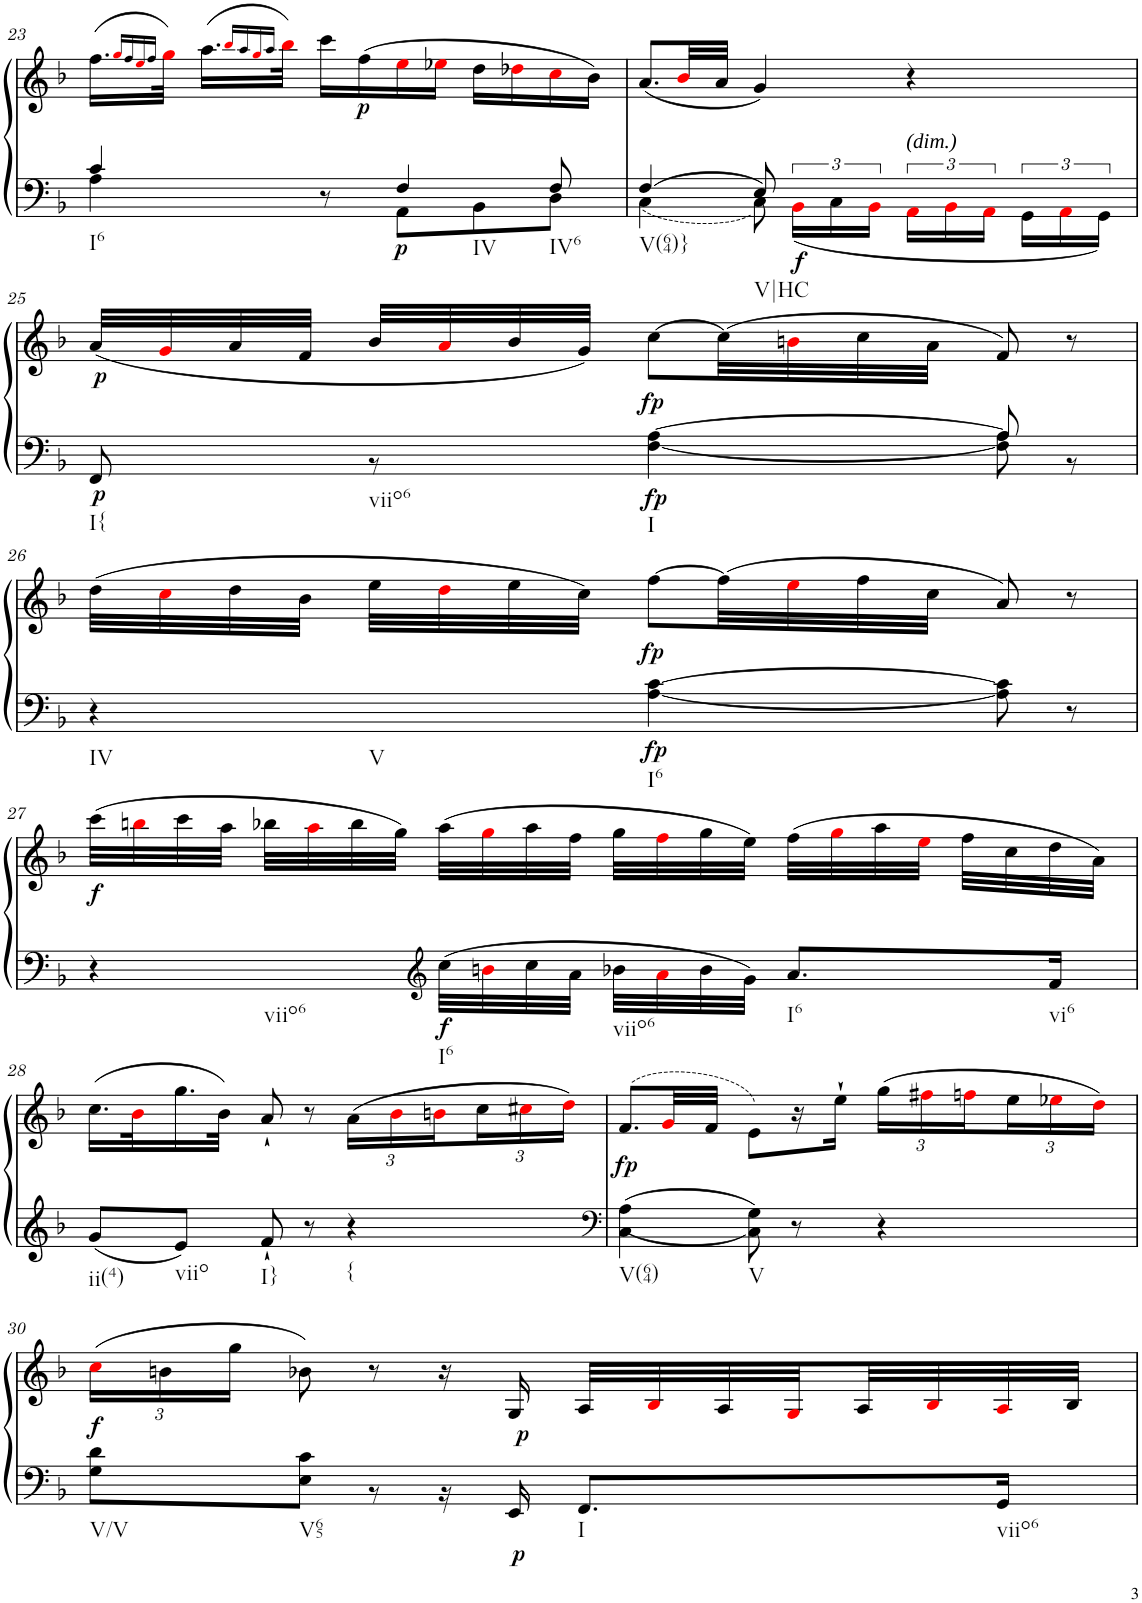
**kern	**kern	**dynam
*part1	*part1	*part1
*staff2	*staff1	*staff1/2
*I"Klavier linke Hand	*	*
!!LO:PB:g=z
*clefF4	*clefG2	*
*k[b-]	*k[b-]	*
*M3/4	*M3/4	*
=23	=23	=23
*^	*	*
!LO:TX:b:t=I6	!	!	!
4c/	4A\	(16.ff\LL	.
.	.	16qggi/LL	.
.	.	16qff/	.
.	.	16qeei/	.
.	.	16qff/JJ	.
.	.	32ggi\JJk)	.
.	.	(16.aa\LL	.
.	.	16qbb-i/LL	.
.	.	16qaa/	.
.	.	16qggi/	.
.	.	16qaa/JJ	.
.	.	32bb-i\JJk)	.
8r	8ryy	16ccc\LL	.
!	!	!	!LO:DY:b
.	.	(16ff\	p
!LO:TX:b:t=IV	!	!	!
!	!	!	!LO:DY:b=2
4F/	8AA\L	16eei\	p
.	.	16ee-Xi\JJ	.
.	8BB-\	16dd\LL	.
.	.	16dd-Xi\	.
!LO:TX:b:t=IV6	!	!	!
8F/	8D\J	16cci\	.
.	.	16b-\JJ)	.
=24	=24	=24	=24
!LO:TX:b:t=V(64)}	!	!	!
4F/	4C\	(8.a/L	.
.	.	32b-i/LL	.
.	.	32a/JJJ	.
!LO:TX:b:t=V|HC	!	!	!
8E/	8C\	4g/)	.
!	!	!	!LO:DY:b=2
8ryy	24BB-i\LL	.	f
.	24C\	.	.
.	24BB-i\JJ	.	.
!	!	!LO:TX:b:i:t=(dim.)	!
4ryy	24AAi\LL	4r	.
.	24BB-i\	.	.
.	24AAi\JJ	.	.
.	24GG\LL	.	.
.	24AAi\	.	.
.	24GG\JJ	.	.
!!LO:LB:g=z
=25	=25	=25	=25
!LO:TX:b:t=I{	!	!	!
!LO:TX:b:t=viio6	!	!	!
!	!	!	!LO:DY:b=2
!	!	!	!LO:DY:n=1:b
4ryy	8FF/	(32a/LLL	p p
.	.	32gi/	.
.	.	32a/	.
.	.	32f/JJJ	.
.	8r	32b-/LLL	.
.	.	32ai/	.
.	.	32b-/	.
.	.	32g/JJJ)	.
!LO:TX:b:t=I	!	!	!
!	!	!	!LO:DY:n=2:b=2
!	!	!	!LO:DY:n=3:b
[>4A\	[4F\	[8cc\L	fp fp
.	.	(32cc\LL]	.
.	.	32bni\	.
.	.	32cc\	.
.	.	32a\JJJ	.
8A/]	8F\] 8A\	8f/)	.
8ryy	8r	8r	.
!!LO:LB:g=z
=26	=26	=26	=26
!LO:TX:b:t=IV	!	!	!
!LO:TX:b:t=V	!	!	!
*v	*v	*	*
4r	(32dd\LLL	.
.	32cci\	.
.	32dd\	.
.	32b-\JJJ	.
.	32ee\LLL	.
.	32ddi\	.
.	32ee\	.
.	32cc\JJJ)	.
!LO:TX:b:t=I6	!	!
!	!	!LO:DY:b=2
!	!	!LO:DY:n=1:b
[4A\ [4c\	[8ff\L	fp fp
.	(32ff\LL]	.
.	32eei\	.
.	32ff\	.
.	32cc\JJJ	.
8A\] 8c\]	8a/)	.
8r	8r	.
!!LO:LB:g=z
=27	=27	=27
!LO:TX:b:t=viio6	!	!
!	!	!LO:DY:b
4r	(32ccc\LLL	f
.	32bbni\	.
.	32ccc\	.
.	32aa\JJJ	.
.	32bb-X\LLL	.
.	32aai\	.
.	32bb-\	.
.	32gg\JJJ)	.
*clefG2	*	*
!LO:TX:b:t=I6	!	!
!	!	!LO:DY:b=2
32cc\LLL	(32aa\LLL	f
32bni\	32ggi\	.
32cc\	32aa\	.
32a\JJJ	32ff\JJJ	.
!LO:TX:b:t=viio6	!	!
32b-X\LLL	32gg\LLL	.
32ai\	32ffi\	.
32b-\	32gg\	.
32g\JJJ	32ee\JJJ)	.
!LO:TX:b:t=I6	!	!
8.a/L	(32ff\LLL	.
.	32ggi\	.
.	32aa\	.
.	32eei\JJJ	.
.	32ff\LLL	.
.	32cc\	.
!LO:TX:b:t=vi6	!	!
16f/Jk	32dd\	.
.	32a\JJJ)	.
!!LO:LB:g=z
=28	=28	=28
!LO:TX:b:t=ii(4)	!	!
8g/L	(16.cc\LL	.
.	32b-i\K	.
!LO:TX:b:t=viio	!	!
8e/J	16.gg\	.
.	32b-\JJk)	.
!LO:TX:b:t=I}	!	!
8f`/	8a`/	.
8r	8r	.
*	*Xbrackettup	*
!LO:TX:b:t={	!	!
4r	(24a\LL	.
.	24b-i\	.
.	24bni\	.
.	24cc\	.
.	24cc#Xi\	.
.	24ddi\JJ)	.
=29	=29	=29
*clefF4	*	*
!LO:TX:b:t=V(64)	!	!
!	!	!LO:DY:b
4C\ 4A\	(8.f/L	fp
.	32gi/LL	.
.	32f/JJJ	.
!LO:TX:b:t=V	!	!
8C\ 8G\	8e\L)	.
8r	16r	.
.	16ee`\JJ	.
4r	(24gg\LL	.
.	24ff#Xi\	.
.	24ffni\	.
.	24ee\	.
.	24ee-Xi\	.
.	24ddi\JJ)	.
!!LO:LB:g=z
=30	=30	=30
*^	*	*
!LO:TX:b:t=V/V	!	!	!
!	!	!	!LO:DY:b
8G\ 8d\L	4ryy	(24cci\LL	f
.	.	24bn\	.
.	.	24gg\JJ	.
!LO:TX:b:t=V65	!	!	!
8E\ 8c\J	.	8b-X\)	.
4ryy	8r	8r	.
.	16r	16r	.
!	!	!	!LO:DY:b=2
!	!	!	!LO:DY:n=1:a=2
.	16EE/	16G/	p p
!LO:TX:b:t=I	!	!	!
!LO:TX:b:t=viio6	!	!	!
4ryy	8.FF/L	32A/LLL	.
.	.	32B-i/	.
.	.	32A/	.
.	.	32Gi/	.
.	.	32A/	.
.	.	32B-i/	.
.	16GG/Jk	32Ai/	.
.	.	32B-/JJJ	.
*v	*v	*	*
=	=	=
*-	*-	*-
